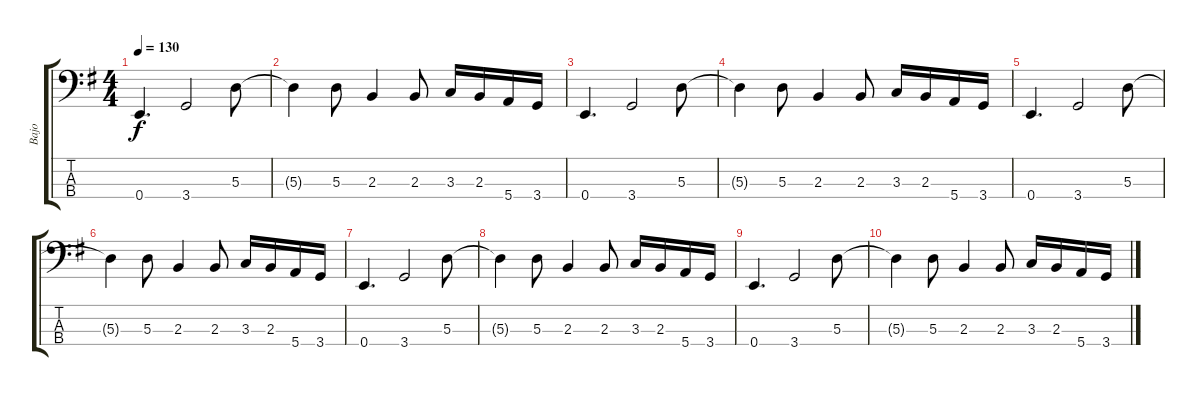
\track ("Bajo" "Bajo") {instrument electricbassfinger}
\staff {score tabs}
\tuning (G2 D2 A1 E1) {hide}
\ts (4 4)
\tempo 130
\clef f4
\ks g
0.4.4{d dy f} 3.4.2 5.3.8 |
5.3{t}.4 5.3.8 2.3.4 2.3.8 3.3.16 2.3.16 5.4.16 3.4.16 |
0.4.4{d} 3.4.2 5.3.8 |
5.3{t}.4 5.3.8 2.3.4 2.3.8 3.3.16 2.3.16 5.4.16 3.4.16 |
0.4.4{d} 3.4.2 5.3.8 |
5.3{t}.4 5.3.8 2.3.4 2.3.8 3.3.16 2.3.16 5.4.16 3.4.16 |
0.4.4{d} 3.4.2 5.3.8 |
5.3{t}.4 5.3.8 2.3.4 2.3.8 3.3.16 2.3.16 5.4.16 3.4.16 |
0.4.4{d} 3.4.2 5.3.8 |
5.3{t}.4 5.3.8 2.3.4 2.3.8 3.3.16 2.3.16 5.4.16 3.4.16
